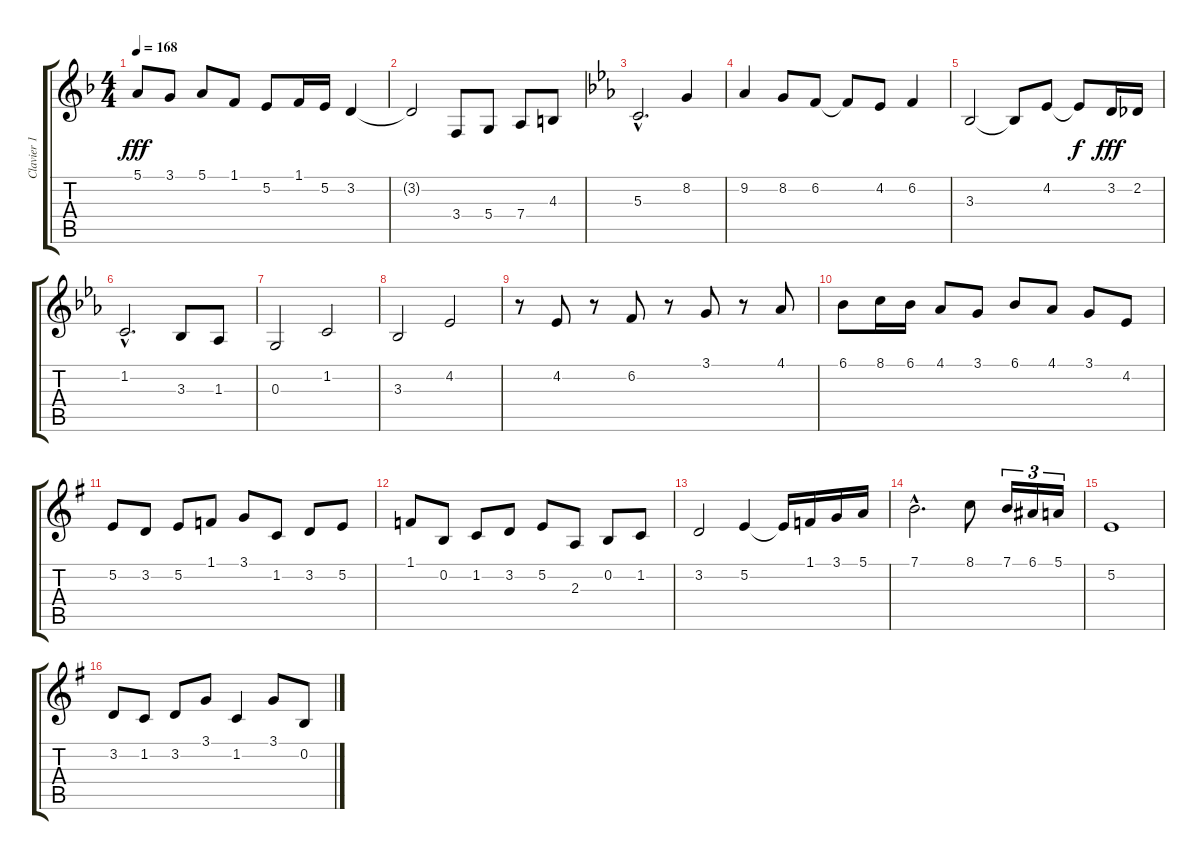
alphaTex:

\track ("Clavier 1" "Clavier 1") {instrument fx6goblins}
\staff {score tabs}
\tuning (E4 B3 G3 D3 A2 E2) {hide}
\ts (4 4)
\tempo 168
\clef g2
\ks f
5.1.8{dy fff} 3.1.8 5.1.8 1.1.8 5.2.8 1.1.16 5.2.16 3.2.4 |
3.2{t}.2 3.4.8 5.4.8 7.4.8 4.3.8 |
\ks eb
5.3{hac}.2{d} 8.2.4 |
9.2.4 8.2.8 6.2.8 6.2{t}.8 4.2.8 6.2.4 |
3.3.2 3.3{t}.8 4.2.8 4.2{t}.8{dy f} 3.2.16{dy fff} 2.2.16 |
1.2{hac}.2{d} 3.3.8 1.3.8 |
0.3.2 1.2.2 |
3.3.2 4.2.2 |
r.8 4.2.8 r.8 6.2.8 r.8 3.1.8 r.8 4.1.8 |
6.1.8 8.1.16 6.1.16 4.1.8 3.1.8 6.1.8 4.1.8 3.1.8 4.2.8 |
\ks g
5.2.8 3.2.8 5.2.8 1.1.8 3.1.8 1.2.8 3.2.8 5.2.8 |
1.1.8 0.2.8 1.2.8 3.2.8 5.2.8 2.3.8 0.2.8 1.2.8 |
3.2.2 5.2.4 5.2{t}.16 1.1.16 3.1.16 5.1.16 |
7.1{hac}.2{d} 8.1.8 7.1.16{tu (3 2)} 6.1.16{tu (3 2)} 5.1.16{tu (3 2)} |
5.2.1 |
3.2.8 1.2.8 3.2.8 3.1.8 1.2.4 3.1.8 0.2.8
